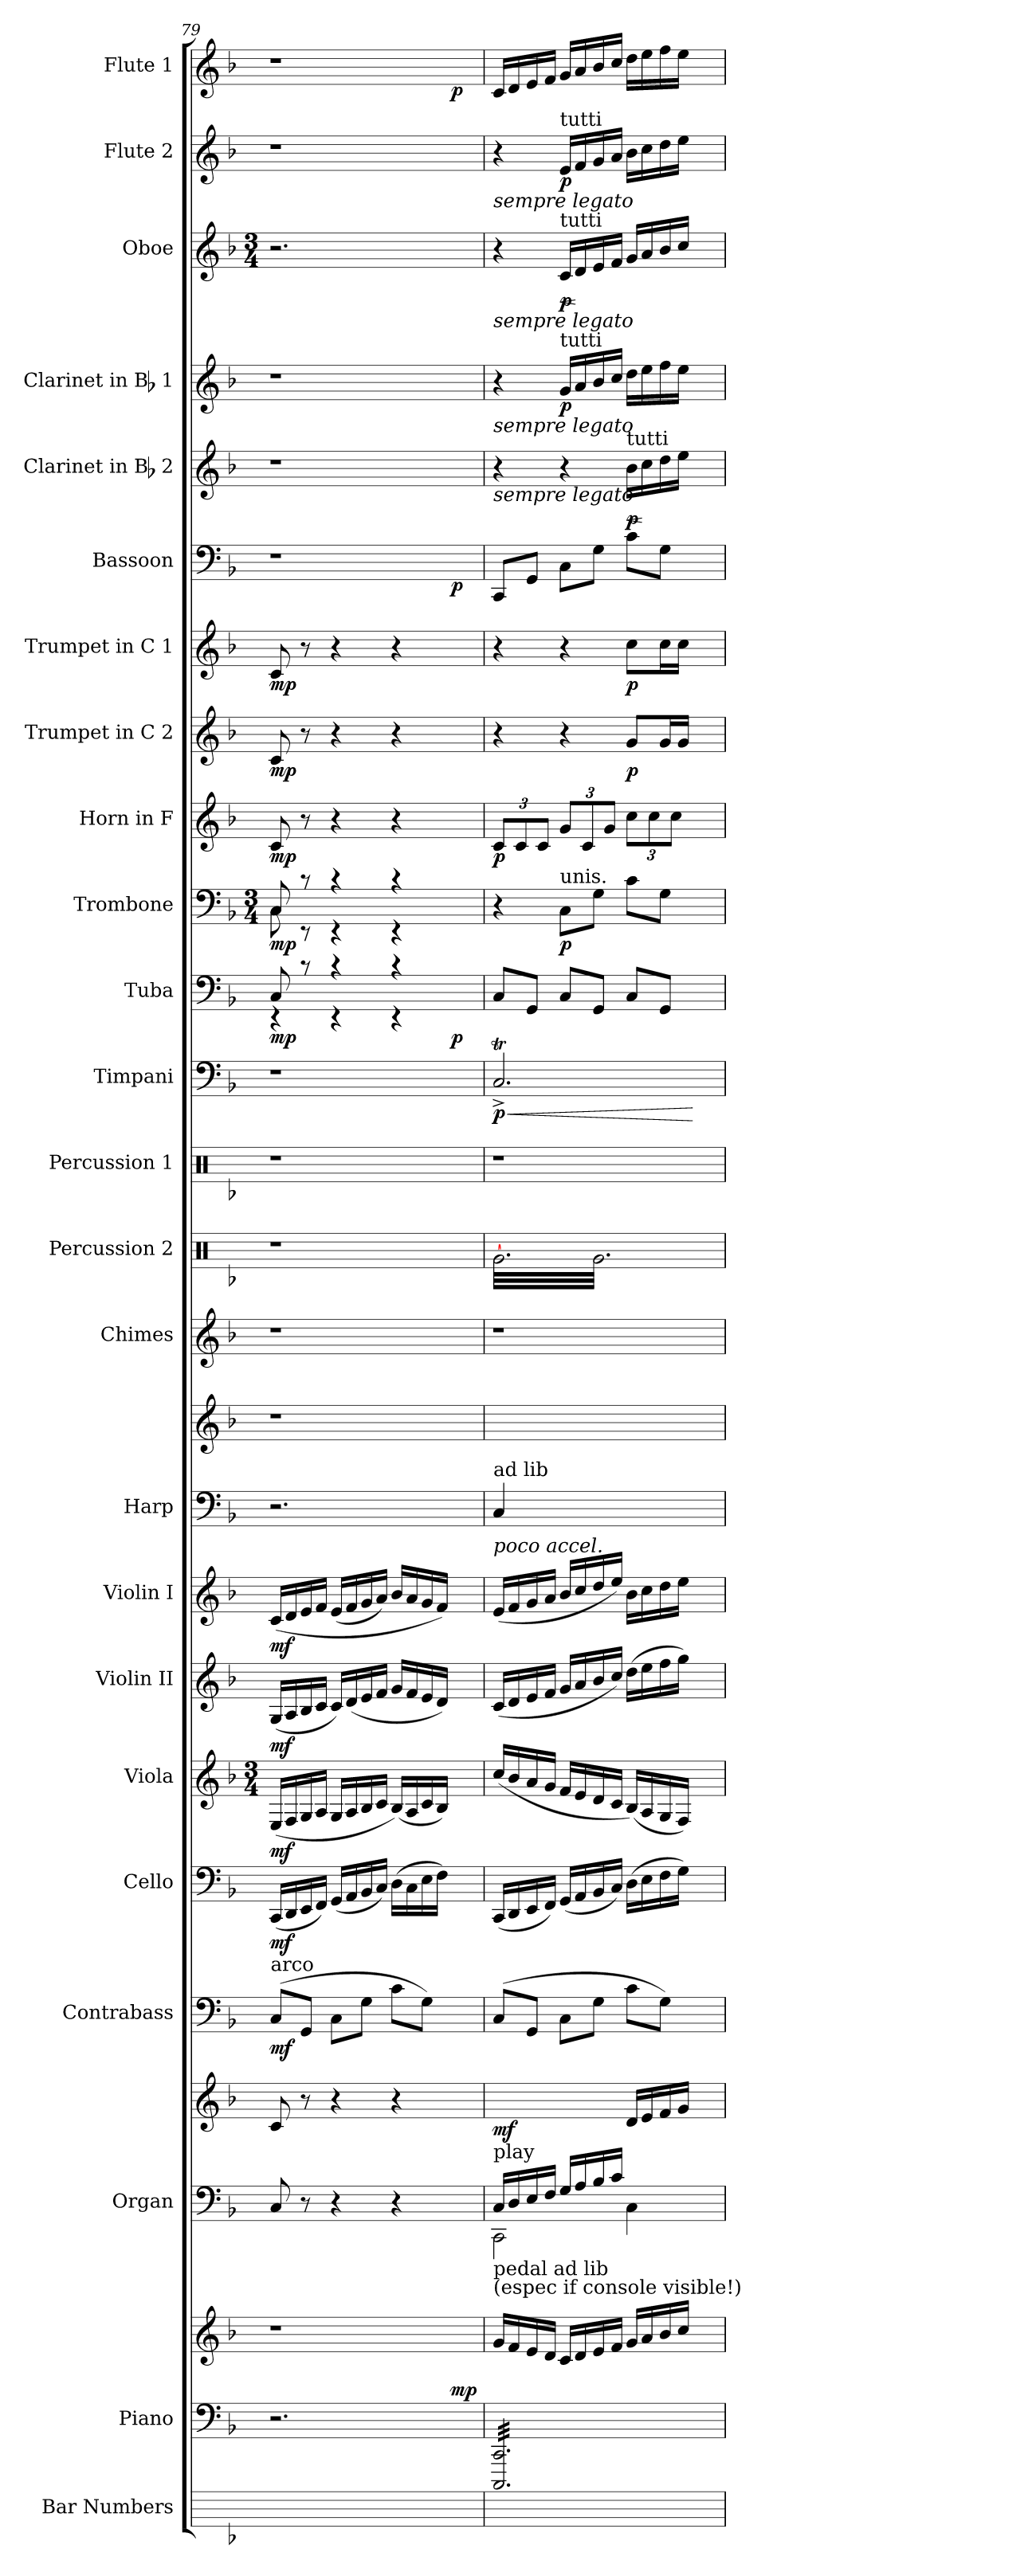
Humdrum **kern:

**kern	**kern	**kern	**dynam	**kern	**kern	**dynam	**kern	**dynam	**kern	**dynam	**kern	**dynam	**kern	**dynam	**kern	**dynam	**kern	**kern	**kern	**kern	**kern	**kern	**dynam	**kern	**dynam	**kern	**dynam	**kern	**dynam	**kern	**dynam	**kern	**dynam	**kern	**dynam	**kern	**dynam	**kern	**dynam	**kern	**dynam	**kern	**dynam	**kern	**dynam
*part24	*part23	*part23	*part23	*part22	*part22	*part22	*part21	*part21	*part20	*part20	*part19	*part19	*part18	*part18	*part17	*part17	*part16	*part16	*part15	*part14	*part13	*part12	*part12	*part11	*part11	*part10	*part10	*part9	*part9	*part8	*part8	*part7	*part7	*part6	*part6	*part5	*part5	*part4	*part4	*part3	*part3	*part2	*part2	*part1	*part1
*staff27	*staff26	*staff25	*staff25/26	*staff24	*staff23	*staff23/24	*staff22	*staff22	*staff21	*staff21	*staff20	*staff20	*staff19	*staff19	*staff18	*staff18	*staff17	*staff16	*staff15	*staff14	*staff13	*staff12	*staff12	*staff11	*staff11	*staff10	*staff10	*staff9	*staff9	*staff8	*staff8	*staff7	*staff7	*staff6	*staff6	*staff5	*staff5	*staff4	*staff4	*staff3	*staff3	*staff2	*staff2	*staff1	*staff1
*I"Bar Numbers	*I"Piano	*	*	*I"Organ	*	*	*I"Contrabass	*	*I"Cello	*	*I"Viola	*	*I"Violin II	*	*I"Violin I	*	*I"Harp	*	*I"Chimes	*I"Percussion 2	*I"Percussion 1	*I"Timpani	*	*I"Tuba	*	*I"Trombone	*	*I"Horn in F	*	*I"Trumpet in C 2	*	*I"Trumpet in C 1	*	*I"Bassoon	*	*I"Clarinet in Bb 2	*	*I"Clarinet in Bb 1	*	*I"Oboe	*	*I"Flute 2	*	*I"Flute 1	*
*	*I'Pno.	*	*	*I'Org.	*	*	*I'Cb.	*	*	*	*I'Vla.	*	*I'Vln. II	*	*I'Vln. I	*	*I'Hp.	*	*I'Chm.	*I'Perc. 2	*I'Perc. 1	*I'Timp.	*	*I'Tuba	*	*I'Tbn.	*	*	*	*I'Tpt 2	*	*I'Tpt 1	*	*I'Bsn.	*	*I'Cl 2	*	*I'Cl 1	*	*I'Ob.	*	*I'Fl 2	*	*I'Fl 1	*
!!LO:PB:g=z
*	*clefF4	*clefG2	*	*clefF4	*clefG2	*	*clefF4	*	*clefF4	*	*clefG2	*	*clefG2	*	*clefG2	*	*clefF4	*clefG2	*clefG2	*clefX	*clefX	*clefF4	*	*clefF4	*	*clefF4	*	*clefG2	*	*clefG2	*	*clefG2	*	*clefF4	*	*clefG2	*	*clefG2	*	*clefG2	*	*clefG2	*	*clefG2	*
*	*	*	*	*	*	*	*ITrd7c12	*	*	*	*	*	*	*	*	*	*	*	*	*	*	*	*	*	*	*	*	*	*	*	*	*	*	*	*	*	*	*	*	*	*	*	*	*	*
*k[b-]	*k[b-]	*k[b-]	*	*k[b-]	*k[b-]	*	*k[b-]	*	*k[b-]	*	*k[b-]	*	*k[b-]	*	*k[b-]	*	*k[b-]	*k[b-]	*k[b-]	*k[b-]	*k[b-]	*k[b-]	*	*k[b-]	*	*k[b-]	*	*k[b-]	*	*k[b-]	*	*k[b-]	*	*k[b-]	*	*k[b-]	*	*k[b-]	*	*k[b-]	*	*k[b-]	*	*k[b-]	*
*F:	*F:	*F:	*	*F:	*F:	*	*F:	*	*F:	*	*F:	*	*F:	*	*F:	*	*F:	*F:	*F:	*F:	*F:	*F:	*	*F:	*	*F:	*	*F:	*	*F:	*	*F:	*	*F:	*	*F:	*	*F:	*	*F:	*	*F:	*	*F:	*
*	*	*	*	*	*	*	*	*	*	*	*M3/4	*	*	*	*	*	*	*	*	*	*	*	*	*	*	*M3/4	*	*	*	*	*	*	*	*	*	*	*	*	*	*M3/4	*	*	*	*	*
=79	=79	=79	=79	=79	=79	=79	=79	=79	=79	=79	=79	=79	=79	=79	=79	=79	=79	=79	=79	=79	=79	=79	=79	=79	=79	=79	=79	=79	=79	=79	=79	=79	=79	=79	=79	=79	=79	=79	=79	=79	=79	=79	=79	=79	=79
*	*	*	*	*	*	*	*	*	*	*	*	*	*	*	*	*	*	*	*	*	*	*	*	*^	*	*^	*	*	*	*	*	*	*	*	*	*	*	*	*	*	*	*	*	*	*
!	!	!	!	!	!	!	!LO:TX:a:t=arco	!	!	!	!	!	!	!	!	!	!	!	!	!	!	!	!	!	!	!	!	!	!	!	!	!	!	!	!	!	!	!	!	!	!	!	!	!	!	!	!
!	!	!	!	!	!	!	!	!LO:DY:b	!	!LO:DY:b	!	!LO:DY:b	!	!LO:DY:b	!	!LO:DY:b	!	!	!	!	!	!	!	!	!	!LO:DY:b	!	!	!LO:DY:b	!	!LO:DY:b	!	!LO:DY:b	!	!LO:DY:b	!	!	!	!	!	!	!	!	!	!	!	!
*	*	*	*	*	*	*	*	*	*	*	*	*	*	*	*	*	*	*	*	*	*	*	*	*	*	*	*	*	*	*	*	*	*	*	*	*^	*	*	*	*	*	*	*	*	*	*^	*
1ryy	2.r	1r	.	8C!/	8c!/	.	(>8CC/L	mf	(<16CC/LL	mf	(>16E/LL	mf	(>16G/LL	mf	(>16c/LL	mf	2.r	1r	1r	1r	1r	1r	.	8C/	4rEE	mp	8C/	8C\	mp	8c/	mp	8c/	mp	8c/	mp	1r	2.ryy	.	1r	.	1r	.	2.r	.	1r	.	1r	2.ryy	.
.	.	.	.	.	.	.	.	.	16DD/	.	16F/	.	16A/	.	16d/	.	.	.	.	.	.	.	.	.	.	.	.	.	.	.	.	.	.	.	.	.	.	.	.	.	.	.	.	.	.	.	.	.	.
.	.	.	.	8r	8r	.	8GGG/J	.	16EE/	.	16G/	.	16B-/	.	16e/	.	.	.	.	.	.	.	.	8rc	.	.	8rc	8rEE	.	8r	.	8r	.	8r	.	.	.	.	.	.	.	.	.	.	.	.	.	.	.
.	.	.	.	.	.	.	.	.	16FF/JJ)	.	16A/JJ	.	16c/JJ	.	16f/JJ	.	.	.	.	.	.	.	.	.	.	.	.	.	.	.	.	.	.	.	.	.	.	.	.	.	.	.	.	.	.	.	.	.	.
.	.	.	.	4r	4r	.	8CC\L	.	(<16GG/LL	.	16G/LL	.	16c/LL)	.	(>16e/LL	.	.	.	.	.	.	.	.	4rc	4rEE	.	4rc	4rEE	.	4r	.	4r	.	4r	.	.	.	.	.	.	.	.	.	.	.	.	.	.	.
.	.	.	.	.	.	.	.	.	16AA/	.	16A/	.	(>16d/	.	16f/	.	.	.	.	.	.	.	.	.	.	.	.	.	.	.	.	.	.	.	.	.	.	.	.	.	.	.	.	.	.	.	.	.	.
.	.	.	.	.	.	.	8GG\J	.	16BB-/	.	16B-/	.	16e/	.	16g/	.	.	.	.	.	.	.	.	.	.	.	.	.	.	.	.	.	.	.	.	.	.	.	.	.	.	.	.	.	.	.	.	.	.
.	.	.	.	.	.	.	.	.	16C/JJ)	.	16c/JJ	.	16f/JJ	.	16a/JJ)	.	.	.	.	.	.	.	.	.	.	.	.	.	.	.	.	.	.	.	.	.	.	.	.	.	.	.	.	.	.	.	.	.	.
.	.	.	.	4r	4r	.	8C\L	.	(>16D\LL	.	(>16B-/LL)	.	16g/LL	.	16b-/LL	.	.	.	.	.	.	.	.	4rc	4rEE	.	4rc	4rEE	.	4r	.	4r	.	4r	.	.	.	.	.	.	.	.	.	.	.	.	.	.	.
.	.	.	.	.	.	.	.	.	16C\	.	16A/	.	16f/	.	16a/	.	.	.	.	.	.	.	.	.	.	.	.	.	.	.	.	.	.	.	.	.	.	.	.	.	.	.	.	.	.	.	.	.	.
.	.	.	.	.	.	.	8GG\J)	.	16E\	.	16c/	.	16e/	.	16g/	.	.	.	.	.	.	.	.	.	.	.	.	.	.	.	.	.	.	.	.	.	.	.	.	.	.	.	.	.	.	.	.	.	.
.	.	.	.	.	.	.	.	.	16F\JJ)	.	16B-/JJ)	.	16d/JJ)	.	16f/JJ)	.	.	.	.	.	.	.	.	.	.	.	.	.	.	.	.	.	.	.	.	.	.	.	.	.	.	.	.	.	.	.	.	.	.
!	!	!	!LO:DY:a=2	!	!	!	!	!	!	!	!	!	!	!	!	!	!	!	!	!	!	!	!	!	!	!LO:DY:b	!	!	!	!	!	!	!	!	!	!	!	!LO:DY:b	!	!	!	!	!	!	!	!	!	!	!LO:DY:b
.	4ryy	.	mp	4ryy	4ryy	.	4ryy	.	4ryy	.	4ryy	.	4ryy	.	4ryy	.	4ryy	.	.	.	.	.	.	4ryy	4ryy	p	4ryy	4ryy	.	4ryy	.	4ryy	.	4ryy	.	.	4ryy	p	.	.	.	.	4ryy	.	.	.	.	4ryy	p
=80	=80	=80	=80	=80	=80	=80	=80	=80	=80	=80	=80	=80	=80	=80	=80	=80	=80	=80	=80	=80	=80	=80	=80	=80	=80	=80	=80	=80	=80	=80	=80	=80	=80	=80	=80	=80	=80	=80	=80	=80	=80	=80	=80	=80	=80	=80	=80	=80	=80
*	*	*	*	*^	*	*	*	*	*	*	*	*	*	*	*	*	*	*	*	*	*	*	*	*	*	*	*	*	*	*	*	*	*	*	*	*	*	*	*	*	*	*	*	*	*	*	*	*	*
!	!	!	!	!	!	!	!	!	!	!	!	!	!	!	!	!	!	!	!	!	!	!	!	!	!	!	!	!	!	!	!	!	!	!	!	!	!	!	!	!	!	!	!	!	!	!	!	!LO:TX:a:i:t=poco accel.	!	!
!	!	!	!	!	!	!	!	!	!	!	!	!	!	!	!	!	!	!	!	!	!	!	!	!	!	!	!	!	!	!	!	!	!	!	!	!	!	!	!	!	!	!	!	!	!	!	!	!LO:TX:a:t=tutti	!	!
!	!	!	!	!	!	!	!	!	!	!	!	!	!	!	!	!	!	!	!	!	!	!	!	!	!	!	!	!	!	!	!	!	!	!	!	!	!	!	!	!	!	!	!	!	!	!	!	!LO:TX:b:i:t=sempre legato	!	!
!	!	!	!	!	!	!	!	!	!	!	!	!	!	!	!	!	!	!	!	!	!	!	!	!	!	!	!	!	!	!	!	!	!	!	!	!	!	!	!	!	!	!	!	!	!	!LO:TX:b:i:t=sempre legato	!	!	!	!
!	!	!	!	!	!	!	!	!	!	!	!	!	!	!	!	!	!	!	!	!	!	!	!	!	!	!	!	!	!	!	!	!	!	!	!	!	!	!	!	!	!	!	!	!LO:TX:b:i:t=sempre legato	!	!	!	!	!	!
!	!	!	!	!	!	!	!	!	!	!	!	!	!	!	!	!	!	!	!	!	!	!	!	!	!	!	!	!	!	!	!	!	!	!	!	!	!	!	!	!	!	!LO:TX:b:i:t=sempre legato	!	!	!	!	!	!	!	!
!	!	!	!	!	!	!	!	!	!	!	!	!	!	!	!	!	!	!	!	!	!	!	!	!	!	!	!	!	!	!	!	!	!	!	!	!	!	!	!	!LO:TX:b:i:t=sempre legato	!	!	!	!	!	!	!	!	!	!
!	!	!	!	!	!	!	!	!	!	!	!	!	!	!	!	!	!	!	!	!	!	!	!	!	!	!	!	!	!	!	!	!	!	!	!	!	!LO:TX:b:i:t=sempre legato	!	!	!	!	!	!	!	!	!	!	!	!	!
!	!	!	!	!	!	!	!	!	!	!	!	!	!	!	!	!	!	!	!	!	!	!	!	!	!	!	!	!	!	!	!	!	!	!	!	!	!LO:TX:a:t=tutti	!	!	!	!	!	!	!	!	!	!	!	!	!
!	!	!	!	!	!	!	!	!	!	!	!	!	!	!	!	!	!	!	!	!	!LO:TX:a:t=sus cymb	!	!	!	!	!	!	!	!	!	!	!	!	!	!	!	!	!	!	!	!	!	!	!	!	!	!	!	!	!
!	!	!	!	!	!	!	!	!	!	!	!	!	!	!	!	!	!	!LO:TX:a:t=ad lib	!	!	!	!	!	!	!	!	!	!	!	!	!	!	!	!	!	!	!	!	!	!	!	!	!	!	!	!	!	!	!	!
!	!	!	!	!	!	!	!	!	!	!	!	!	!	!	!	!LO:TX:a:i:t=poco accel.	!	!	!	!	!	!	!	!	!	!	!	!	!	!	!	!	!	!	!	!	!	!	!	!	!	!	!	!	!	!	!	!	!	!
!	!	!	!	!	!	!LO:TX:b:t=play	!	!	!	!	!	!	!	!	!	!	!	!	!	!	!	!	!	!	!	!	!	!	!	!	!	!	!	!	!	!	!	!	!	!	!	!	!	!	!	!	!	!	!	!
!	!	!	!	!LO:TX:b:t=pedal ad lib\n(espec if console visible!)	!	!	!	!	!	!	!	!	!	!	!	!	!	!	!	!	!	!	!	!	!	!	!	!	!	!	!	!	!	!	!	!	!	!	!	!	!	!	!	!	!	!	!	!	!	!
!	!	!	!	!	!	!	!LO:DY:b	!	!	!	!	!	!	!	!	!	!	!	!	!	!LO:N:head=solid	!	!	!LO:HP:b	!	!	!	!	!	!	!	!	!	!	!	!	!	!	!	!	!	!	!	!	!	!	!	!	!	!
!	!	!	!	!	!	!	!	!	!	!	!	!	!	!	!	!	!	!	!	!	!	!	!	!LO:DY:n=1:b	!	!	!	!	!	!	!	!LO:DY:b	!	!	!	!	!	!	!	!	!	!	!	!	!	!	!	!	!	!
*	*	*	*	*	*	*	*	*	*	*	*	*	*	*	*	*	*	*	*	*	*	*	*	*	*v	*v	*	*	*	*	*	*	*	*	*	*	*v	*v	*	*	*	*	*	*	*	*	*	*v	*v	*
*	*	*	*	*	*	*	*	*	*	*	*	*	*	*	*	*	*	*	*	*	*	*	*	*	*	*	*v	*v	*	*	*	*	*	*	*	*	*	*	*	*	*	*	*	*	*	*	*
*	*tremolo	*	*	*	*	*	*	*	*	*	*	*	*	*	*	*	*	*	*	*	*	*	*	*	*	*	*	*	*	*	*	*	*	*	*	*	*	*	*	*	*	*	*	*	*	*
*	*	*	*	*	*	*	*	*	*	*	*	*	*	*	*	*	*	*	*	*	*tremolo	*	*	*	*	*	*	*	*	*	*	*	*	*	*	*	*	*	*	*	*	*	*	*	*	*
1ryy	32CCC/ 32CC/LLL	16g/LL	.	2CC\	16C/LL	4ryy	mf	(>8CC/L	.	(<16CC/LL	.	(<16cc/LL	.	(>16c/LL	.	(>16e/LL	.	4C/	4ryy	1r	[32Rg\LLL	1r	2.CT^</	< p	8C/L	.	4r	.	12c/L	p	4r	.	4r	.	8CC/L	.	4r	.	4r	.	4r	.	4r	.	16c/LL	.
.	32CCC/ 32CC/	.	.	.	.	.	.	.	.	.	.	.	.	.	.	.	.	.	.	.	32Rg\	.	.	.	.	.	.	.	.	.	.	.	.	.	.	.	.	.	.	.	.	.	.	.	.	.
.	32CCC/ 32CC/	16f/	.	.	16D/	.	.	.	.	16DD/	.	16b-/	.	16d/	.	16f/	.	.	.	.	32Rg\	.	.	.	.	.	.	.	.	.	.	.	.	.	.	.	.	.	.	.	.	.	.	.	16d/	.
.	.	.	.	.	.	.	.	.	.	.	.	.	.	.	.	.	.	.	.	.	.	.	.	.	.	.	.	.	12c/	.	.	.	.	.	.	.	.	.	.	.	.	.	.	.	.	.
.	32CCC/ 32CC/	.	.	.	.	.	.	.	.	.	.	.	.	.	.	.	.	.	.	.	32Rg\	.	.	.	.	.	.	.	.	.	.	.	.	.	.	.	.	.	.	.	.	.	.	.	.	.
.	32CCC/ 32CC/	16e/	.	.	16E/	.	.	8GGG/J	.	16EE/	.	16a/	.	16e/	.	16g/	.	.	.	.	32Rg\	.	.	.	8GG/J	.	.	.	.	.	.	.	.	.	8GG/J	.	.	.	.	.	.	.	.	.	16e/	.
.	32CCC/ 32CC/	.	.	.	.	.	.	.	.	.	.	.	.	.	.	.	.	.	.	.	32Rg\	.	.	.	.	.	.	.	.	.	.	.	.	.	.	.	.	.	.	.	.	.	.	.	.	.
.	.	.	.	.	.	.	.	.	.	.	.	.	.	.	.	.	.	.	.	.	.	.	.	.	.	.	.	.	12c/J	.	.	.	.	.	.	.	.	.	.	.	.	.	.	.	.	.
.	32CCC/ 32CC/	16d/JJ	.	.	16F/JJ	.	.	.	.	16FF/JJ)	.	16g/JJ	.	16f/JJ	.	16a/JJ	.	.	.	.	32Rg\	.	.	.	.	.	.	.	.	.	.	.	.	.	.	.	.	.	.	.	.	.	.	.	16f/JJ	.
.	32CCC/ 32CC/	.	.	.	.	.	.	.	.	.	.	.	.	.	.	.	.	.	.	.	32Rg\	.	.	.	.	.	.	.	.	.	.	.	.	.	.	.	.	.	.	.	.	.	.	.	.	.
!	!	!	!	!	!	!	!	!	!	!	!	!	!	!	!	!	!	!	!	!	!	!	!	!	!	!	!	!	!	!	!	!	!	!	!	!	!	!	!	!	!	!	!LO:TX:a:t=tutti	!	!	!
!	!	!	!	!	!	!	!	!	!	!	!	!	!	!	!	!	!	!	!	!	!	!	!	!	!	!	!	!	!	!	!	!	!	!	!	!	!	!	!	!	!LO:TX:a:t=tutti	!	!	!	!	!
!	!	!	!	!	!	!	!	!	!	!	!	!	!	!	!	!	!	!	!	!	!	!	!	!	!	!	!	!	!	!	!	!	!	!	!	!	!	!	!LO:TX:a:t=tutti	!	!	!	!	!	!	!
!	!	!	!	!	!	!	!	!	!	!	!	!	!	!	!	!	!	!	!	!	!	!	!	!	!	!	!LO:TX:a:t=unis.	!	!	!	!	!	!	!	!	!	!	!	!	!	!	!	!	!	!	!
!	!	!	!	!	!	!	!	!	!	!	!	!	!	!	!	!	!	!	!	!	!	!	!	!	!	!	!	!LO:DY:b	!	!	!	!	!	!	!	!	!	!	!	!LO:DY:b	!	!LO:HP:b	!	!	!	!
!	!	!	!	!	!	!	!	!	!	!	!	!	!	!	!	!	!	!	!	!	!	!	!	!	!	!	!	!	!	!	!	!	!	!	!	!	!	!	!	!	!	!LO:DY:n=1:b	!	!LO:DY:b	!	!
.	32CCC/ 32CC/	16c/LL	.	.	16G/LL	4ryy	.	8CC\L	.	(<16GG/LL	.	16f/LL	.	16g/LL	.	16b-/LL	.	4ryy	4ryy	.	32Rg\	.	.	.	8C/L	.	8C\L	p	12g/L	.	4r	.	4r	.	8C\L	.	4r	.	16g/LL	p	16c/LL	< p	16e/LL	p	16g/LL	.
.	32CCC/ 32CC/	.	.	.	.	.	.	.	.	.	.	.	.	.	.	.	.	.	.	.	32Rg\	.	.	.	.	.	.	.	.	.	.	.	.	.	.	.	.	.	.	.	.	.	.	.	.	.
.	32CCC/ 32CC/	16d/	.	.	16A/	.	.	.	.	16AA/	.	16e/	.	16a/	.	16cc/	.	.	.	.	32Rg\	.	.	.	.	.	.	.	.	.	.	.	.	.	.	.	.	.	16a/	.	16d/	[	16f/	.	16a/	.
.	.	.	.	.	.	.	.	.	.	.	.	.	.	.	.	.	.	.	.	.	.	.	.	.	.	.	.	.	12c/	.	.	.	.	.	.	.	.	.	.	.	.	.	.	.	.	.
.	32CCC/ 32CC/	.	.	.	.	.	.	.	.	.	.	.	.	.	.	.	.	.	.	.	32Rg\	.	.	.	.	.	.	.	.	.	.	.	.	.	.	.	.	.	.	.	.	.	.	.	.	.
.	32CCC/ 32CC/	16e/	.	.	16B-/	.	.	8GG\J	.	16BB-/	.	16d/	.	16b-/	.	16dd/	.	.	.	.	32Rg\	.	.	.	8GG/J	.	8G\J	.	.	.	.	.	.	.	8G\J	.	.	.	16b-/	.	16e/	.	16g/	.	16b-/	.
.	32CCC/ 32CC/	.	.	.	.	.	.	.	.	.	.	.	.	.	.	.	.	.	.	.	32Rg\	.	.	.	.	.	.	.	.	.	.	.	.	.	.	.	.	.	.	.	.	.	.	.	.	.
.	.	.	.	.	.	.	.	.	.	.	.	.	.	.	.	.	.	.	.	.	.	.	.	.	.	.	.	.	12g/J	.	.	.	.	.	.	.	.	.	.	.	.	.	.	.	.	.
.	32CCC/ 32CC/	16f/JJ	.	.	16c/JJ	.	.	.	.	16C/JJ)	.	16c/JJ	.	16cc/JJ)	.	16ee/JJ)	.	.	.	.	32Rg\	.	.	.	.	.	.	.	.	.	.	.	.	.	.	.	.	.	16cc/JJ	.	16f/JJ	.	16a/JJ	.	16cc/JJ	.
.	32CCC/ 32CC/	.	.	.	.	.	.	.	.	.	.	.	.	.	.	.	.	.	.	.	32Rg\	.	.	.	.	.	.	.	.	.	.	.	.	.	.	.	.	.	.	.	.	.	.	.	.	.
!	!	!	!	!	!	!	!	!	!	!	!	!	!	!	!	!	!	!	!	!	!	!	!	!	!	!	!	!	!	!	!	!	!	!	!	!	!LO:TX:a:t=tutti	!	!	!	!	!	!	!	!	!
!	!	!	!	!	!	!	!	!	!	!	!	!	!	!	!	!	!	!	!	!	!	!	!	!	!	!	!	!	!	!	!	!LO:DY:b	!	!LO:DY:b	!	!	!	!LO:HP:b	!	!	!	!	!	!	!	!
!	!	!	!	!	!	!	!	!	!	!	!	!	!	!	!	!	!	!	!	!	!	!	!	!	!	!	!	!	!	!	!	!	!	!	!	!	!	!LO:DY:n=1:b	!	!	!	!	!	!	!	!
.	32CCC/ 32CC/	16g/LL	.	4C\	4ryy	16d/LL	.	8C\L	.	(>16D\LL	.	(<16B-/LL)	.	(>16dd\LL	.	16b-\LL	.	4ryy	4ryy	.	32Rg\	.	.	.	8C/L	.	8c\L	.	12cc\L	.	8g/L	p	8cc\L	p	8c\L	.	16b-\LL	< p	16dd\LL	.	16g/LL	.	16b-\LL	.	16dd\LL	.
.	32CCC/ 32CC/	.	.	.	.	.	.	.	.	.	.	.	.	.	.	.	.	.	.	.	32Rg\	.	.	.	.	.	.	.	.	.	.	.	.	.	.	.	.	.	.	.	.	.	.	.	.	.
.	32CCC/ 32CC/	16a/	.	.	.	16e/	.	.	.	16E\	.	16A/	.	16ee\	.	16cc\	.	.	.	.	32Rg\	.	.	.	.	.	.	.	.	.	.	.	.	.	.	.	16cc\	[	16ee\	.	16a/	.	16cc\	.	16ee\	.
.	.	.	.	.	.	.	.	.	.	.	.	.	.	.	.	.	.	.	.	.	.	.	.	.	.	.	.	.	12cc\	.	.	.	.	.	.	.	.	.	.	.	.	.	.	.	.	.
.	32CCC/ 32CC/	.	.	.	.	.	.	.	.	.	.	.	.	.	.	.	.	.	.	.	32Rg\	.	.	.	.	.	.	.	.	.	.	.	.	.	.	.	.	.	.	.	.	.	.	.	.	.
.	32CCC/ 32CC/	16b-/	.	.	.	16f/	.	8GG\J)	.	16F\	.	16G/	.	16ff\	.	16dd\	.	.	.	.	32Rg\	.	.	.	8GG/J	.	8G\J	.	.	.	16g/L	.	16cc\L	.	8G\J	.	16dd\	.	16ff\	.	16b-/	.	16dd\	.	16ff\	.
.	32CCC/ 32CC/	.	.	.	.	.	.	.	.	.	.	.	.	.	.	.	.	.	.	.	32Rg\	.	.	.	.	.	.	.	.	.	.	.	.	.	.	.	.	.	.	.	.	.	.	.	.	.
.	.	.	.	.	.	.	.	.	.	.	.	.	.	.	.	.	.	.	.	.	.	.	.	.	.	.	.	.	12cc\J	.	.	.	.	.	.	.	.	.	.	.	.	.	.	.	.	.
.	32CCC/ 32CC/	16cc/JJ	.	.	.	16g/JJ	.	.	.	16G\JJ)	.	16F/JJ)	.	16gg\JJ)	.	16ee\JJ	.	.	.	.	32Rg\	.	.	.	.	.	.	.	.	.	16g/JJ	.	16cc\JJ	.	.	.	16ee\JJ	.	16ee\JJ	.	16cc/JJ	.	16ee\JJ	.	16ee\JJ	.
.	32CCC/ 32CC/JJJ	.	.	.	.	.	.	.	.	.	.	.	.	.	.	.	.	.	.	.	32Rg\JJJ	.	.	.	.	.	.	.	.	.	.	.	.	.	.	.	.	.	.	.	.	.	.	.	.	.
*	*	*	*	*	*	*	*	*	*	*	*	*	*	*	*	*	*	*	*	*	*Xtremolo	*	*	*	*	*	*	*	*	*	*	*	*	*	*	*	*	*	*	*	*	*	*	*	*	*
*	*Xtremolo	*	*	*	*	*	*	*	*	*	*	*	*	*	*	*	*	*	*	*	*	*	*	*	*	*	*	*	*	*	*	*	*	*	*	*	*	*	*	*	*	*	*	*	*	*
.	4ryy	4ryy	.	4ryy	4ryy	4ryy	.	4ryy	.	4ryy	.	4ryy	.	4ryy	.	4ryy	.	4ryy	4ryy	.	4ryy	.	4ryy	[	4ryy	.	4ryy	.	4ryy	.	4ryy	.	4ryy	.	4ryy	.	4ryy	.	4ryy	.	4ryy	.	4ryy	.	4ryy	.
*	*	*	*	*v	*v	*	*	*	*	*	*	*	*	*	*	*	*	*	*	*	*	*	*	*	*	*	*	*	*	*	*	*	*	*	*	*	*	*	*	*	*	*	*	*	*	*
=	=	=	=	=	=	=	=	=	=	=	=	=	=	=	=	=	=	=	=	=	=	=	=	=	=	=	=	=	=	=	=	=	=	=	=	=	=	=	=	=	=	=	=	=	=
*-	*-	*-	*-	*-	*-	*-	*-	*-	*-	*-	*-	*-	*-	*-	*-	*-	*-	*-	*-	*-	*-	*-	*-	*-	*-	*-	*-	*-	*-	*-	*-	*-	*-	*-	*-	*-	*-	*-	*-	*-	*-	*-	*-	*-	*-
